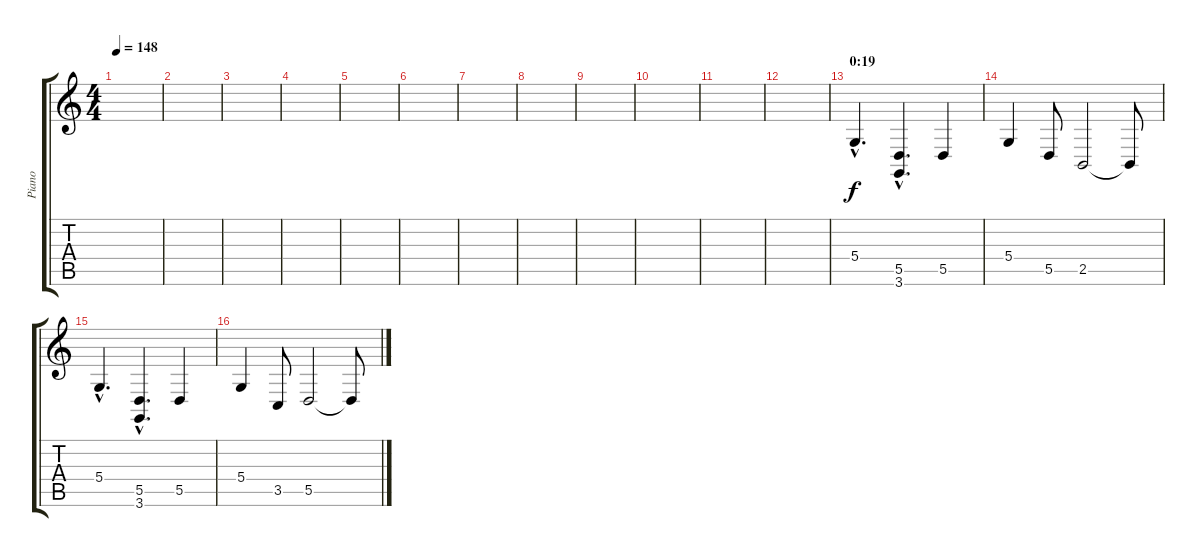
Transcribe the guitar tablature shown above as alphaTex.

\track ("Piano" "Piano") {instrument acousticgrandpiano}
\staff {score tabs}
\tuning (E4 B3 G3 D3 A2 E2) {hide}
\ts (4 4)
\tempo 148
\clef g2
\ks c
|
|
|
|
|
|
|
|
|
|
|
|
\section ("" "0:19")
5.4{hac}.4{d} (5.5{hac} 3.6{hac}).4{d} 5.5.4 |
5.4.4 5.5.8 2.5.2 2.5{t}.8 |
5.4{hac}.4{d} (5.5{hac} 3.6{hac}).4{d} 5.5.4 |
5.4.4 3.5.8 5.5.2 5.5{t}.8
